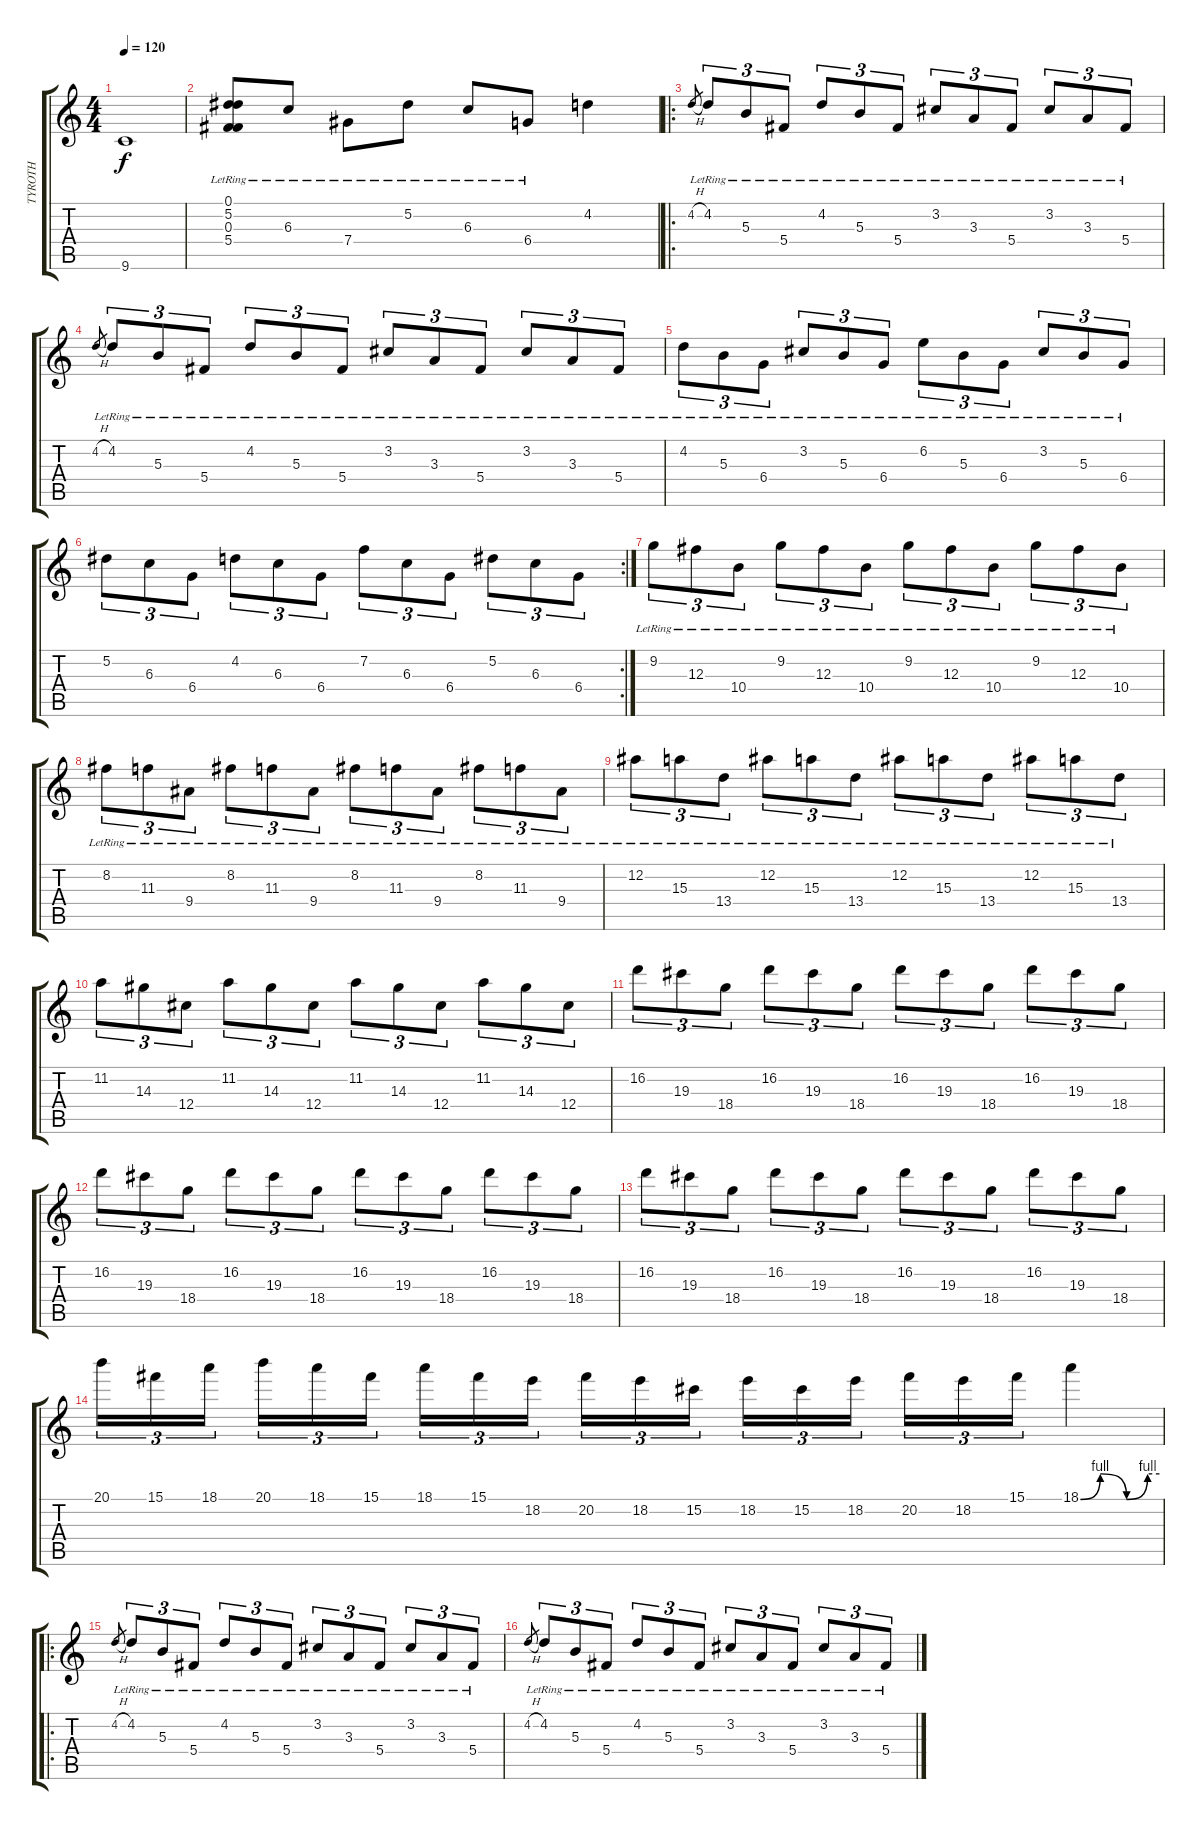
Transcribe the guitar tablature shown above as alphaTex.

\track ("TYROTH" "TYROTH") {instrument distortionguitar}
\staff {score tabs}
\tuning (Eb4 Bb3 Gb3 Db3 Ab2 Eb2) {hide}
\ts (4 4)
\tempo 120
\clef g2
\ks c
9.6.1{dy f instrument acousticguitarsteel} |
(0.1 5.2{lr} 0.3 5.4{t}).8 6.3{lr}.8 7.4{lr}.8 5.2{lr}.8 6.3{lr}.8 6.4{lr}.8 4.2.4 |
\ro
4.2{h}.8{gr} 4.2{lr}.8{tu (3 2)} 5.3{lr}.8{tu (3 2)} 5.4{lr}.8{tu (3 2)} 4.2{lr}.8{tu (3 2)} 5.3{lr}.8{tu (3 2)} 5.4{lr}.8{tu (3 2)} 3.2{lr}.8{tu (3 2)} 3.3{lr}.8{tu (3 2)} 5.4{lr}.8{tu (3 2)} 3.2{lr}.8{tu (3 2)} 3.3{lr}.8{tu (3 2)} 5.4{lr}.8{tu (3 2)} |
4.2{h}.8{gr} 4.2{lr}.8{tu (3 2)} 5.3{lr}.8{tu (3 2)} 5.4{lr}.8{tu (3 2)} 4.2{lr}.8{tu (3 2)} 5.3{lr}.8{tu (3 2)} 5.4{lr}.8{tu (3 2)} 3.2{lr}.8{tu (3 2)} 3.3{lr}.8{tu (3 2)} 5.4{lr}.8{tu (3 2)} 3.2{lr}.8{tu (3 2)} 3.3{lr}.8{tu (3 2)} 5.4{lr}.8{tu (3 2)} |
4.2{lr}.8{tu (3 2)} 5.3{lr}.8{tu (3 2)} 6.4{lr}.8{tu (3 2)} 3.2{lr}.8{tu (3 2)} 5.3{lr}.8{tu (3 2)} 6.4{lr}.8{tu (3 2)} 6.2{lr}.8{tu (3 2)} 5.3{lr}.8{tu (3 2)} 6.4{lr}.8{tu (3 2)} 3.2{lr}.8{tu (3 2)} 5.3{lr}.8{tu (3 2)} 6.4{lr}.8{tu (3 2)} |
\rc 2
5.2.8{tu (3 2)} 6.3.8{tu (3 2)} 6.4.8{tu (3 2)} 4.2.8{tu (3 2)} 6.3.8{tu (3 2)} 6.4.8{tu (3 2)} 7.2.8{tu (3 2)} 6.3.8{tu (3 2)} 6.4.8{tu (3 2)} 5.2.8{tu (3 2)} 6.3.8{tu (3 2)} 6.4.8{tu (3 2)} |
9.2{lr}.8{tu (3 2)} 12.3{lr}.8{tu (3 2)} 10.4{lr}.8{tu (3 2)} 9.2{lr}.8{tu (3 2)} 12.3{lr}.8{tu (3 2)} 10.4{lr}.8{tu (3 2)} 9.2{lr}.8{tu (3 2)} 12.3{lr}.8{tu (3 2)} 10.4{lr}.8{tu (3 2)} 9.2{lr}.8{tu (3 2)} 12.3{lr}.8{tu (3 2)} 10.4{lr}.8{tu (3 2)} |
8.2{lr}.8{tu (3 2)} 11.3{lr}.8{tu (3 2)} 9.4{lr}.8{tu (3 2)} 8.2{lr}.8{tu (3 2)} 11.3{lr}.8{tu (3 2)} 9.4{lr}.8{tu (3 2)} 8.2{lr}.8{tu (3 2)} 11.3{lr}.8{tu (3 2)} 9.4{lr}.8{tu (3 2)} 8.2{lr}.8{tu (3 2)} 11.3{lr}.8{tu (3 2)} 9.4{lr}.8{tu (3 2)} |
12.2{lr}.8{tu (3 2)} 15.3{lr}.8{tu (3 2)} 13.4{lr}.8{tu (3 2)} 12.2{lr}.8{tu (3 2)} 15.3{lr}.8{tu (3 2)} 13.4{lr}.8{tu (3 2)} 12.2{lr}.8{tu (3 2)} 15.3{lr}.8{tu (3 2)} 13.4{lr}.8{tu (3 2)} 12.2{lr}.8{tu (3 2)} 15.3{lr}.8{tu (3 2)} 13.4{lr}.8{tu (3 2)} |
11.2.8{tu (3 2)} 14.3.8{tu (3 2)} 12.4.8{tu (3 2)} 11.2.8{tu (3 2)} 14.3.8{tu (3 2)} 12.4.8{tu (3 2)} 11.2.8{tu (3 2)} 14.3.8{tu (3 2)} 12.4.8{tu (3 2)} 11.2.8{tu (3 2)} 14.3.8{tu (3 2)} 12.4.8{tu (3 2)} |
16.2.8{tu (3 2) instrument distortionguitar} 19.3.8{tu (3 2)} 18.4.8{tu (3 2)} 16.2.8{tu (3 2)} 19.3.8{tu (3 2)} 18.4.8{tu (3 2)} 16.2.8{tu (3 2)} 19.3.8{tu (3 2)} 18.4.8{tu (3 2)} 16.2.8{tu (3 2)} 19.3.8{tu (3 2)} 18.4.8{tu (3 2)} |
16.2.8{tu (3 2)} 19.3.8{tu (3 2)} 18.4.8{tu (3 2)} 16.2.8{tu (3 2)} 19.3.8{tu (3 2)} 18.4.8{tu (3 2)} 16.2.8{tu (3 2)} 19.3.8{tu (3 2)} 18.4.8{tu (3 2)} 16.2.8{tu (3 2)} 19.3.8{tu (3 2)} 18.4.8{tu (3 2)} |
16.2.8{tu (3 2)} 19.3.8{tu (3 2)} 18.4.8{tu (3 2)} 16.2.8{tu (3 2)} 19.3.8{tu (3 2)} 18.4.8{tu (3 2)} 16.2.8{tu (3 2)} 19.3.8{tu (3 2)} 18.4.8{tu (3 2)} 16.2.8{tu (3 2)} 19.3.8{tu (3 2)} 18.4.8{tu (3 2)} |
20.1.16{tu (3 2)} 15.1.16{tu (3 2)} 18.1.16{tu (3 2) beam splitsecondary} 20.1.16{tu (3 2)} 18.1.16{tu (3 2)} 15.1.16{tu (3 2)} 18.1.16{tu (3 2)} 15.1.16{tu (3 2)} 18.2.16{tu (3 2) beam splitsecondary} 20.2.16{tu (3 2)} 18.2.16{tu (3 2)} 15.2.16{tu (3 2)} 18.2.16{tu (3 2)} 15.2.16{tu (3 2)} 18.2.16{tu (3 2) beam splitsecondary} 20.2.16{tu (3 2)} 18.2.16{tu (3 2)} 15.1.16{tu (3 2)} 18.1{be (custom 0 0 15 4 35 0 51 4 60 4)}.4 |
\ro
4.2{h}.8{gr} 4.2{lr}.8{tu (3 2) instrument acousticguitarsteel} 5.3{lr}.8{tu (3 2)} 5.4{lr}.8{tu (3 2)} 4.2{lr}.8{tu (3 2)} 5.3{lr}.8{tu (3 2)} 5.4{lr}.8{tu (3 2)} 3.2{lr}.8{tu (3 2)} 3.3{lr}.8{tu (3 2)} 5.4{lr}.8{tu (3 2)} 3.2{lr}.8{tu (3 2)} 3.3{lr}.8{tu (3 2)} 5.4{lr}.8{tu (3 2)} |
4.2{h}.8{gr} 4.2{lr}.8{tu (3 2)} 5.3{lr}.8{tu (3 2)} 5.4{lr}.8{tu (3 2)} 4.2{lr}.8{tu (3 2)} 5.3{lr}.8{tu (3 2)} 5.4{lr}.8{tu (3 2)} 3.2{lr}.8{tu (3 2)} 3.3{lr}.8{tu (3 2)} 5.4{lr}.8{tu (3 2)} 3.2{lr}.8{tu (3 2)} 3.3{lr}.8{tu (3 2)} 5.4{lr}.8{tu (3 2)}
